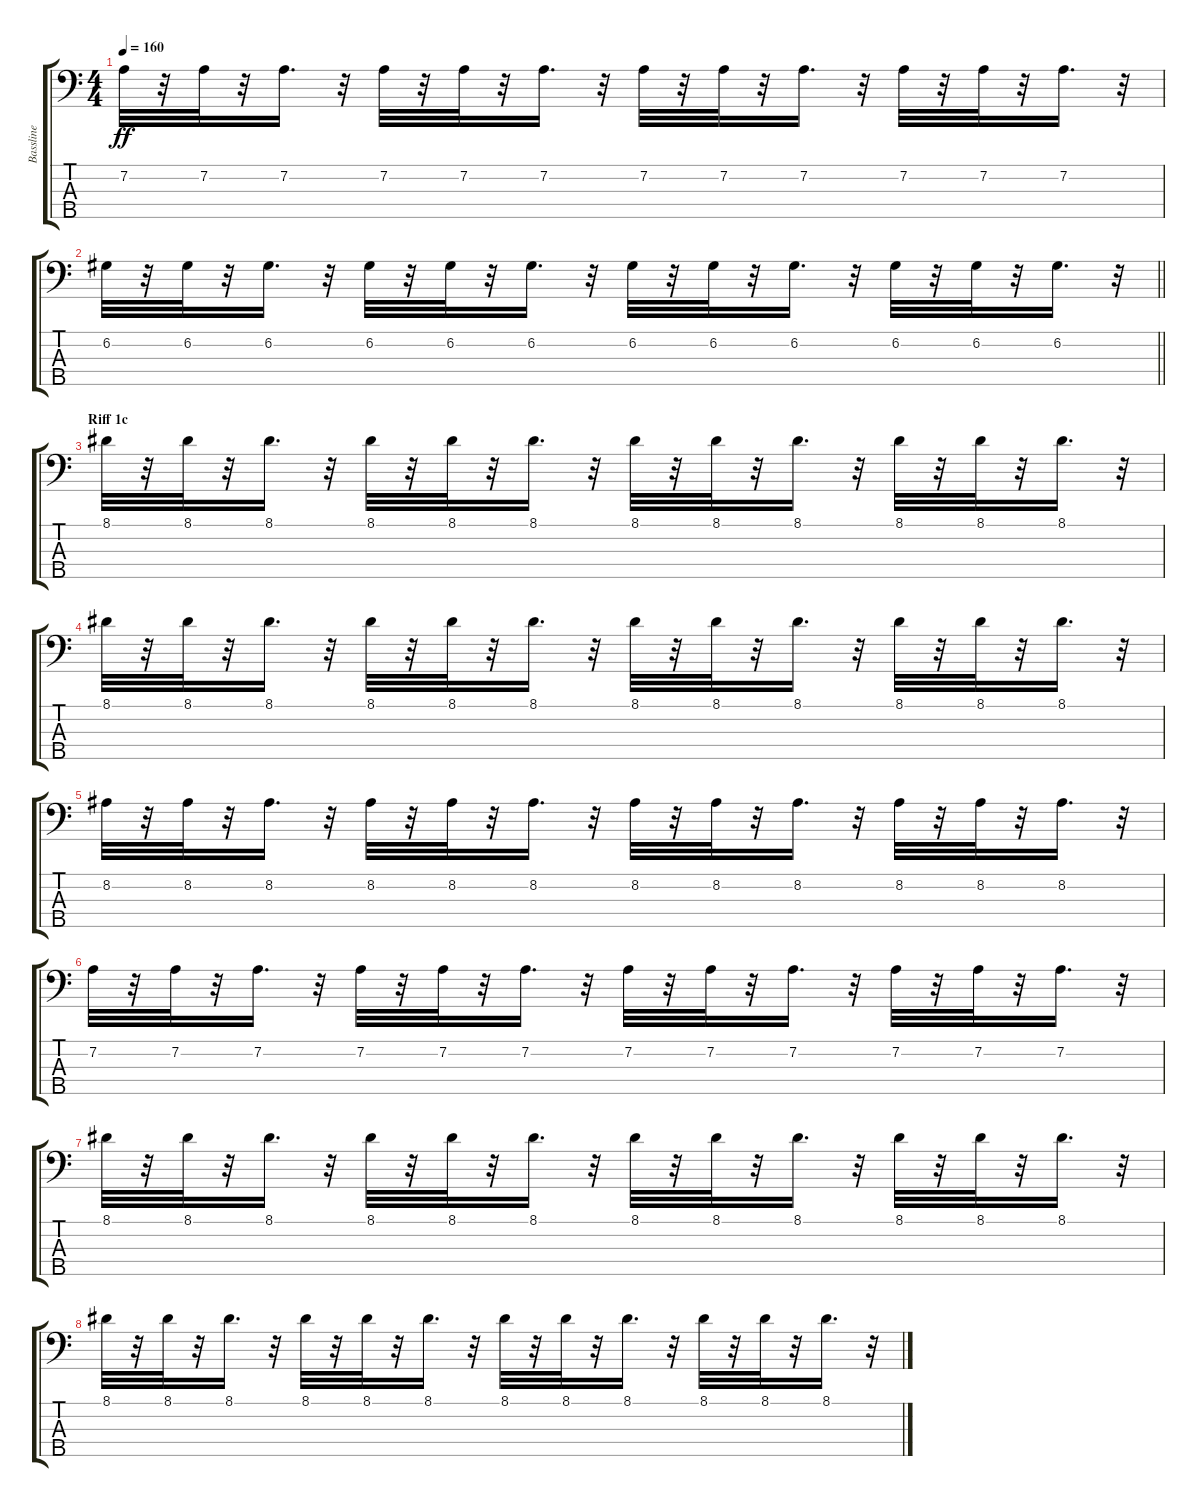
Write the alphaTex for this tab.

\track ("Bassline" "Bassline") {instrument electricbassfinger}
\staff {score tabs}
\tuning (G2 D2 A1 E1 B0) {hide}
\ts (4 4)
\tempo 160
\clef f4
\ks c
7.2.32{dy ff} r.32 7.2.32 r.32 7.2.16{d} r.32 7.2.32 r.32 7.2.32 r.32 7.2.16{d} r.32 7.2.32 r.32 7.2.32 r.32 7.2.16{d} r.32 7.2.32 r.32 7.2.32 r.32 7.2.16{d} r.32 |
\barLineRight lightlight
6.2.32 r.32 6.2.32 r.32 6.2.16{d} r.32 6.2.32 r.32 6.2.32 r.32 6.2.16{d} r.32 6.2.32 r.32 6.2.32 r.32 6.2.16{d} r.32 6.2.32 r.32 6.2.32 r.32 6.2.16{d} r.32 |
\section ("" "Riff 1c")
8.1.32 r.32 8.1.32 r.32 8.1.16{d} r.32 8.1.32 r.32 8.1.32 r.32 8.1.16{d} r.32 8.1.32 r.32 8.1.32 r.32 8.1.16{d} r.32 8.1.32 r.32 8.1.32 r.32 8.1.16{d} r.32 |
8.1.32 r.32 8.1.32 r.32 8.1.16{d} r.32 8.1.32 r.32 8.1.32 r.32 8.1.16{d} r.32 8.1.32 r.32 8.1.32 r.32 8.1.16{d} r.32 8.1.32 r.32 8.1.32 r.32 8.1.16{d} r.32 |
8.2.32 r.32 8.2.32 r.32 8.2.16{d} r.32 8.2.32 r.32 8.2.32 r.32 8.2.16{d} r.32 8.2.32 r.32 8.2.32 r.32 8.2.16{d} r.32 8.2.32 r.32 8.2.32 r.32 8.2.16{d} r.32 |
7.2.32 r.32 7.2.32 r.32 7.2.16{d} r.32 7.2.32 r.32 7.2.32 r.32 7.2.16{d} r.32 7.2.32 r.32 7.2.32 r.32 7.2.16{d} r.32 7.2.32 r.32 7.2.32 r.32 7.2.16{d} r.32 |
8.1.32 r.32 8.1.32 r.32 8.1.16{d} r.32 8.1.32 r.32 8.1.32 r.32 8.1.16{d} r.32 8.1.32 r.32 8.1.32 r.32 8.1.16{d} r.32 8.1.32 r.32 8.1.32 r.32 8.1.16{d} r.32 |
8.1.32 r.32 8.1.32 r.32 8.1.16{d} r.32 8.1.32 r.32 8.1.32 r.32 8.1.16{d} r.32 8.1.32 r.32 8.1.32 r.32 8.1.16{d} r.32 8.1.32 r.32 8.1.32 r.32 8.1.16{d} r.32
